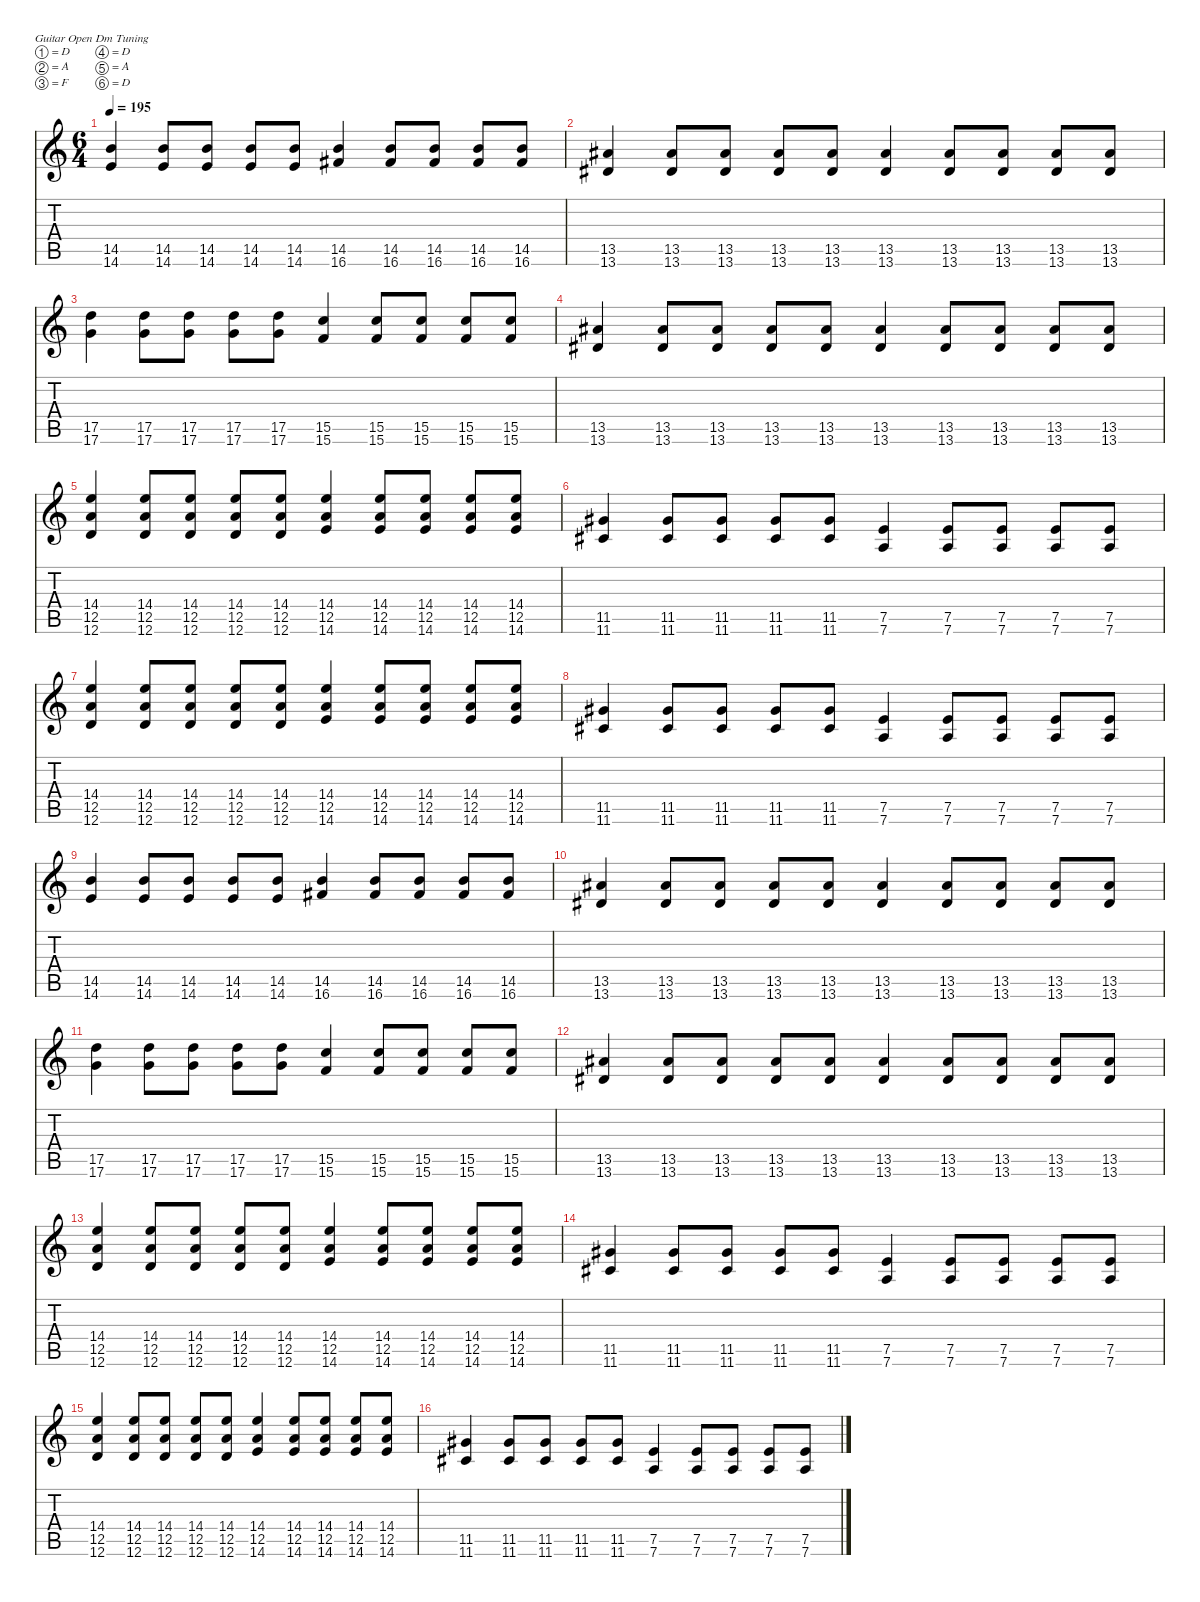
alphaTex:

\defaultSystemsLayout 4
\hideDynamics
\bracketExtendMode nobrackets
\singleTrackTrackNamePolicy hidden
\multiTrackTrackNamePolicy hidden
\firstSystemTrackNameMode fullname
\firstSystemTrackNameOrientation horizontal
\otherSystemsTrackNameOrientation horizontal
\track ("Guitar 2" "dist.guit.") {instrument distortionguitar}
\staff {score tabs}
\tuning (D4 A3 F3 D3 A2 D2)
\ts (6 4)
\tempo 195
\clef g2
\ks c
(14.5 14.6).4{dy f beam Up} (14.5 14.6).8{beam Up} (14.5 14.6).8{beam Up} (14.5 14.6).8{beam Up} (14.5 14.6).8{beam Up} (14.5 16.6{acc #}).4{beam Up} (14.5 16.6{acc #}).8{beam Up} (14.5 16.6{acc #}).8{beam Up} (14.5 16.6{acc #}).8{beam Up} (14.5 16.6{acc #}).8{beam Up} |
(13.5{acc #} 13.6{acc #}).4{beam Up} (13.5{acc #} 13.6{acc #}).8{beam Up} (13.5{acc #} 13.6{acc #}).8{beam Up} (13.5{acc #} 13.6{acc #}).8{beam Up} (13.5{acc #} 13.6{acc #}).8{beam Up} (13.5{acc #} 13.6{acc #}).4{beam Up} (13.5{acc #} 13.6{acc #}).8{beam Up} (13.5{acc #} 13.6{acc #}).8{beam Up} (13.5{acc #} 13.6{acc #}).8{beam Up} (13.5{acc #} 13.6{acc #}).8{beam Up} |
(17.5 17.6).4{beam Down} (17.5 17.6).8{beam Down} (17.5 17.6).8{beam Down} (17.5 17.6).8{beam Down} (17.5 17.6).8{beam Down} (15.5 15.6).4{beam Up} (15.5 15.6).8{beam Up} (15.5 15.6).8{beam Up} (15.5 15.6).8{beam Up} (15.5 15.6).8{beam Up} |
(13.5{acc #} 13.6{acc #}).4{beam Up} (13.5{acc #} 13.6{acc #}).8{beam Up} (13.5{acc #} 13.6{acc #}).8{beam Up} (13.5{acc #} 13.6{acc #}).8{beam Up} (13.5{acc #} 13.6{acc #}).8{beam Up} (13.5{acc #} 13.6{acc #}).4{beam Up} (13.5{acc #} 13.6{acc #}).8{beam Up} (13.5{acc #} 13.6{acc #}).8{beam Up} (13.5{acc #} 13.6{acc #}).8{beam Up} (13.5{acc #} 13.6{acc #}).8{beam Up} |
(14.4 12.5 12.6).4{beam Up} (14.4 12.5 12.6).8{beam Up} (14.4 12.5 12.6).8{beam Up} (14.4 12.5 12.6).8{beam Up} (14.4 12.5 12.6).8{beam Up} (14.4 12.5 14.6).4{beam Up} (14.4 12.5 14.6).8{beam Up} (14.4 12.5 14.6).8{beam Up} (14.4 12.5 14.6).8{beam Up} (14.4 12.5 14.6).8{beam Up} |
(11.5{acc #} 11.6{acc #}).4{beam Up} (11.5{acc #} 11.6{acc #}).8{beam Up} (11.5{acc #} 11.6{acc #}).8{beam Up} (11.5{acc #} 11.6{acc #}).8{beam Up} (11.5{acc #} 11.6{acc #}).8{beam Up} (7.5 7.6).4{beam Up} (7.5 7.6).8{beam Up} (7.5 7.6).8{beam Up} (7.5 7.6).8{beam Up} (7.5 7.6).8{beam Up} |
(14.4 12.5 12.6).4{beam Up} (14.4 12.5 12.6).8{beam Up} (14.4 12.5 12.6).8{beam Up} (14.4 12.5 12.6).8{beam Up} (14.4 12.5 12.6).8{beam Up} (14.4 12.5 14.6).4{beam Up} (14.4 12.5 14.6).8{beam Up} (14.4 12.5 14.6).8{beam Up} (14.4 12.5 14.6).8{beam Up} (14.4 12.5 14.6).8{beam Up} |
(11.5{acc #} 11.6{acc #}).4{beam Up} (11.5{acc #} 11.6{acc #}).8{beam Up} (11.5{acc #} 11.6{acc #}).8{beam Up} (11.5{acc #} 11.6{acc #}).8{beam Up} (11.5{acc #} 11.6{acc #}).8{beam Up} (7.5 7.6).4{beam Up} (7.5 7.6).8{beam Up} (7.5 7.6).8{beam Up} (7.5 7.6).8{beam Up} (7.5 7.6).8{beam Up} |
(14.5 14.6).4{beam Up} (14.5 14.6).8{beam Up} (14.5 14.6).8{beam Up} (14.5 14.6).8{beam Up} (14.5 14.6).8{beam Up} (14.5 16.6{acc #}).4{beam Up} (14.5 16.6{acc #}).8{beam Up} (14.5 16.6{acc #}).8{beam Up} (14.5 16.6{acc #}).8{beam Up} (14.5 16.6{acc #}).8{beam Up} |
(13.5{acc #} 13.6{acc #}).4{beam Up} (13.5{acc #} 13.6{acc #}).8{beam Up} (13.5{acc #} 13.6{acc #}).8{beam Up} (13.5{acc #} 13.6{acc #}).8{beam Up} (13.5{acc #} 13.6{acc #}).8{beam Up} (13.5{acc #} 13.6{acc #}).4{beam Up} (13.5{acc #} 13.6{acc #}).8{beam Up} (13.5{acc #} 13.6{acc #}).8{beam Up} (13.5{acc #} 13.6{acc #}).8{beam Up} (13.5{acc #} 13.6{acc #}).8{beam Up} |
(17.5 17.6).4{beam Down} (17.5 17.6).8{beam Down} (17.5 17.6).8{beam Down} (17.5 17.6).8{beam Down} (17.5 17.6).8{beam Down} (15.5 15.6).4{beam Up} (15.5 15.6).8{beam Up} (15.5 15.6).8{beam Up} (15.5 15.6).8{beam Up} (15.5 15.6).8{beam Up} |
(13.5{acc #} 13.6{acc #}).4{beam Up} (13.5{acc #} 13.6{acc #}).8{beam Up} (13.5{acc #} 13.6{acc #}).8{beam Up} (13.5{acc #} 13.6{acc #}).8{beam Up} (13.5{acc #} 13.6{acc #}).8{beam Up} (13.5{acc #} 13.6{acc #}).4{beam Up} (13.5{acc #} 13.6{acc #}).8{beam Up} (13.5{acc #} 13.6{acc #}).8{beam Up} (13.5{acc #} 13.6{acc #}).8{beam Up} (13.5{acc #} 13.6{acc #}).8{beam Up} |
(14.4 12.5 12.6).4{beam Up} (14.4 12.5 12.6).8{beam Up} (14.4 12.5 12.6).8{beam Up} (14.4 12.5 12.6).8{beam Up} (14.4 12.5 12.6).8{beam Up} (14.4 12.5 14.6).4{beam Up} (14.4 12.5 14.6).8{beam Up} (14.4 12.5 14.6).8{beam Up} (14.4 12.5 14.6).8{beam Up} (14.4 12.5 14.6).8{beam Up} |
(11.5{acc #} 11.6{acc #}).4{beam Up} (11.5{acc #} 11.6{acc #}).8{beam Up} (11.5{acc #} 11.6{acc #}).8{beam Up} (11.5{acc #} 11.6{acc #}).8{beam Up} (11.5{acc #} 11.6{acc #}).8{beam Up} (7.5 7.6).4{beam Up} (7.5 7.6).8{beam Up} (7.5 7.6).8{beam Up} (7.5 7.6).8{beam Up} (7.5 7.6).8{beam Up} |
(14.4 12.5 12.6).4{beam Up} (14.4 12.5 12.6).8{beam Up} (14.4 12.5 12.6).8{beam Up} (14.4 12.5 12.6).8{beam Up} (14.4 12.5 12.6).8{beam Up} (14.4 12.5 14.6).4{beam Up} (14.4 12.5 14.6).8{beam Up} (14.4 12.5 14.6).8{beam Up} (14.4 12.5 14.6).8{beam Up} (14.4 12.5 14.6).8{beam Up} |
(11.5{acc #} 11.6{acc #}).4{beam Up} (11.5{acc #} 11.6{acc #}).8{beam Up} (11.5{acc #} 11.6{acc #}).8{beam Up} (11.5{acc #} 11.6{acc #}).8{beam Up} (11.5{acc #} 11.6{acc #}).8{beam Up} (7.5 7.6).4{beam Up} (7.5 7.6).8{beam Up} (7.5 7.6).8{beam Up} (7.5 7.6).8{beam Up} (7.5 7.6).8{beam Up}
